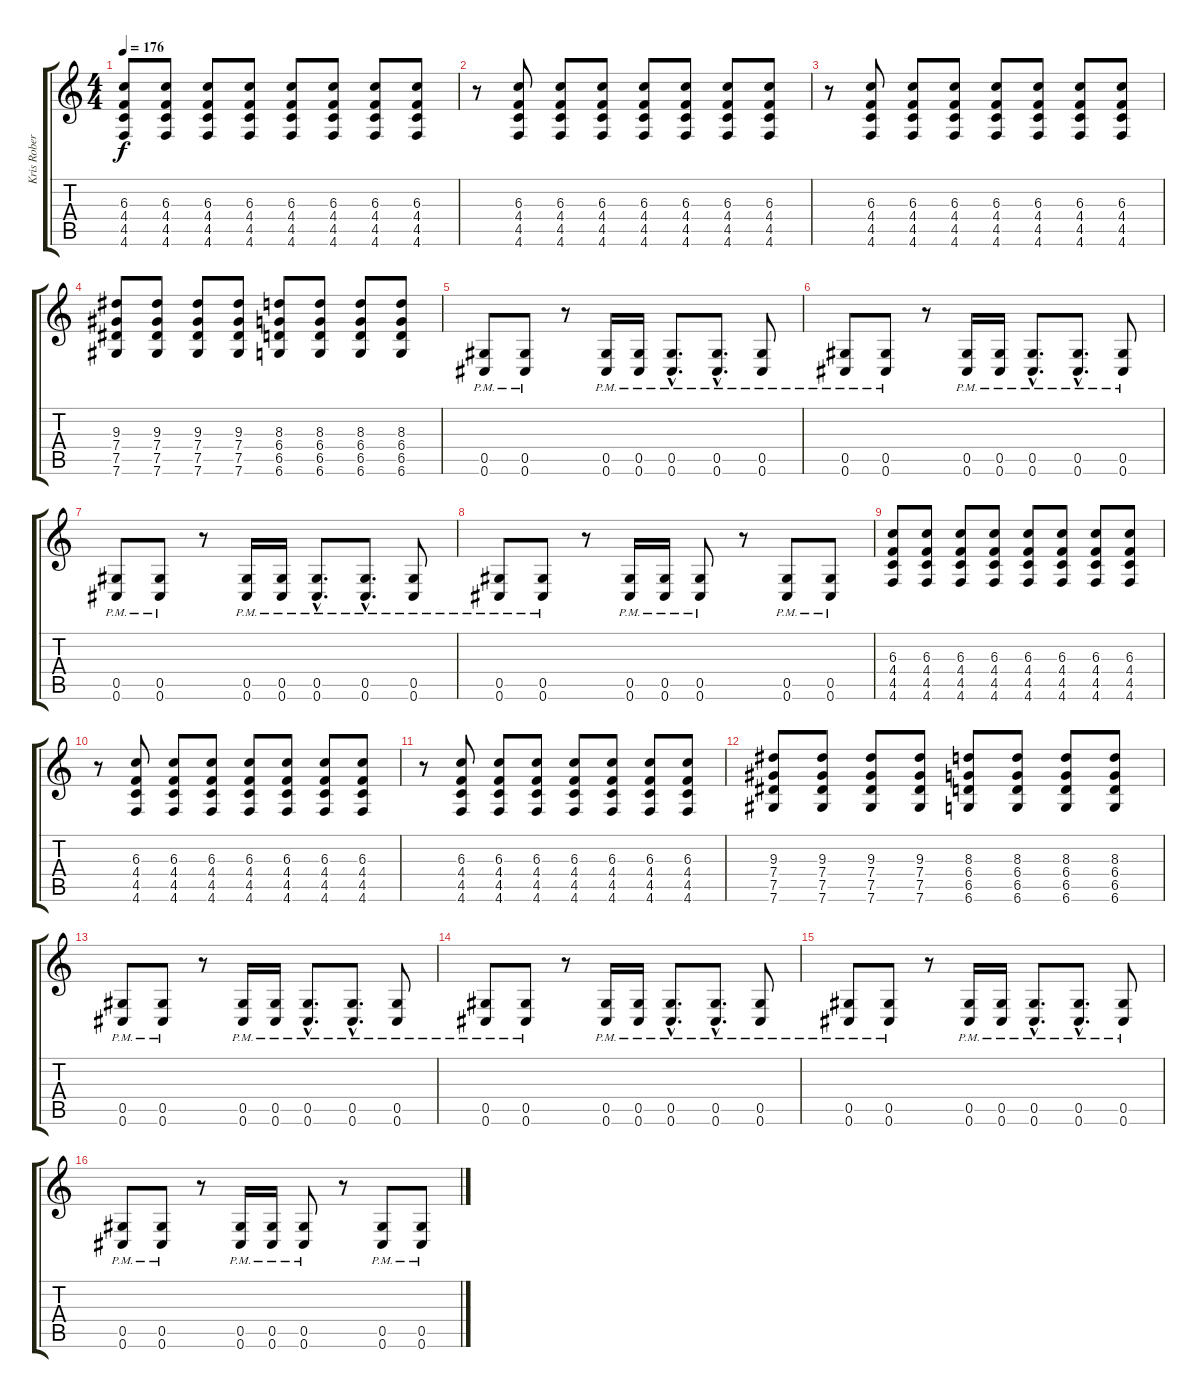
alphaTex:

\track ("Kris Roberts (guitar)" "Kris Rober") {instrument distortionguitar}
\staff {score tabs}
\tuning (Eb4 Bb3 Gb3 Db3 Ab2 Db2) {hide}
\ts (4 4)
\tempo 176
\clef g2
\ks c
(6.3 4.4 4.5 4.6).8{dy f} (6.3 4.4 4.5 4.6).8 (6.3 4.4 4.5 4.6).8 (6.3 4.4 4.5 4.6).8 (6.3 4.4 4.5 4.6).8 (6.3 4.4 4.5 4.6).8 (6.3 4.4 4.5 4.6).8 (6.3 4.4 4.5 4.6).8 |
r.8 (6.3 4.4 4.5 4.6).8 (6.3 4.4 4.5 4.6).8 (6.3 4.4 4.5 4.6).8 (6.3 4.4 4.5 4.6).8 (6.3 4.4 4.5 4.6).8 (6.3 4.4 4.5 4.6).8 (6.3 4.4 4.5 4.6).8 |
r.8 (6.3 4.4 4.5 4.6).8 (6.3 4.4 4.5 4.6).8 (6.3 4.4 4.5 4.6).8 (6.3 4.4 4.5 4.6).8 (6.3 4.4 4.5 4.6).8 (6.3 4.4 4.5 4.6).8 (6.3 4.4 4.5 4.6).8 |
(9.3 7.4 7.5 7.6).8 (9.3 7.4 7.5 7.6).8 (9.3 7.4 7.5 7.6).8 (9.3 7.4 7.5 7.6).8 (8.3 6.4 6.5 6.6).8 (8.3 6.4 6.5 6.6).8 (8.3 6.4 6.5 6.6).8 (8.3 6.4 6.5 6.6).8 |
(0.5{pm} 0.6{pm}).8 (0.5{pm} 0.6{pm}).8 r.8 (0.5{pm} 0.6{pm}).16 (0.5{pm} 0.6{pm}).16 (0.5{hac pm} 0.6{hac pm}).8{d} (0.5{hac pm} 0.6{hac pm}).8{d} (0.5{pm} 0.6{pm}).8 |
(0.5{pm} 0.6{pm}).8 (0.5{pm} 0.6{pm}).8 r.8 (0.5{pm} 0.6{pm}).16 (0.5{pm} 0.6{pm}).16 (0.5{hac pm} 0.6{hac pm}).8{d} (0.5{hac pm} 0.6{hac pm}).8{d} (0.5{pm} 0.6{pm}).8 |
(0.5{pm} 0.6{pm}).8 (0.5{pm} 0.6{pm}).8 r.8 (0.5{pm} 0.6{pm}).16 (0.5{pm} 0.6{pm}).16 (0.5{hac pm} 0.6{hac pm}).8{d} (0.5{hac pm} 0.6{hac pm}).8{d} (0.5{pm} 0.6{pm}).8 |
(0.5{pm} 0.6{pm}).8 (0.5{pm} 0.6{pm}).8 r.8 (0.5{pm} 0.6{pm}).16 (0.5{pm} 0.6{pm}).16 (0.5{pm} 0.6{pm}).8 r.8 (0.5{pm} 0.6{pm}).8 (0.5{pm} 0.6{pm}).8 |
(6.3 4.4 4.5 4.6).8 (6.3 4.4 4.5 4.6).8 (6.3 4.4 4.5 4.6).8 (6.3 4.4 4.5 4.6).8 (6.3 4.4 4.5 4.6).8 (6.3 4.4 4.5 4.6).8 (6.3 4.4 4.5 4.6).8 (6.3 4.4 4.5 4.6).8 |
r.8 (6.3 4.4 4.5 4.6).8 (6.3 4.4 4.5 4.6).8 (6.3 4.4 4.5 4.6).8 (6.3 4.4 4.5 4.6).8 (6.3 4.4 4.5 4.6).8 (6.3 4.4 4.5 4.6).8 (6.3 4.4 4.5 4.6).8 |
r.8 (6.3 4.4 4.5 4.6).8 (6.3 4.4 4.5 4.6).8 (6.3 4.4 4.5 4.6).8 (6.3 4.4 4.5 4.6).8 (6.3 4.4 4.5 4.6).8 (6.3 4.4 4.5 4.6).8 (6.3 4.4 4.5 4.6).8 |
(9.3 7.4 7.5 7.6).8 (9.3 7.4 7.5 7.6).8 (9.3 7.4 7.5 7.6).8 (9.3 7.4 7.5 7.6).8 (8.3 6.4 6.5 6.6).8 (8.3 6.4 6.5 6.6).8 (8.3 6.4 6.5 6.6).8 (8.3 6.4 6.5 6.6).8 |
(0.5{pm} 0.6{pm}).8 (0.5{pm} 0.6{pm}).8 r.8 (0.5{pm} 0.6{pm}).16 (0.5{pm} 0.6{pm}).16 (0.5{hac pm} 0.6{hac pm}).8{d} (0.5{hac pm} 0.6{hac pm}).8{d} (0.5{pm} 0.6{pm}).8 |
(0.5{pm} 0.6{pm}).8 (0.5{pm} 0.6{pm}).8 r.8 (0.5{pm} 0.6{pm}).16 (0.5{pm} 0.6{pm}).16 (0.5{hac pm} 0.6{hac pm}).8{d} (0.5{hac pm} 0.6{hac pm}).8{d} (0.5{pm} 0.6{pm}).8 |
(0.5{pm} 0.6{pm}).8 (0.5{pm} 0.6{pm}).8 r.8 (0.5{pm} 0.6{pm}).16 (0.5{pm} 0.6{pm}).16 (0.5{hac pm} 0.6{hac pm}).8{d} (0.5{hac pm} 0.6{hac pm}).8{d} (0.5{pm} 0.6{pm}).8 |
(0.5{pm} 0.6{pm}).8 (0.5{pm} 0.6{pm}).8 r.8 (0.5{pm} 0.6{pm}).16 (0.5{pm} 0.6{pm}).16 (0.5{pm} 0.6{pm}).8 r.8 (0.5{pm} 0.6{pm}).8 (0.5{pm} 0.6{pm}).8
